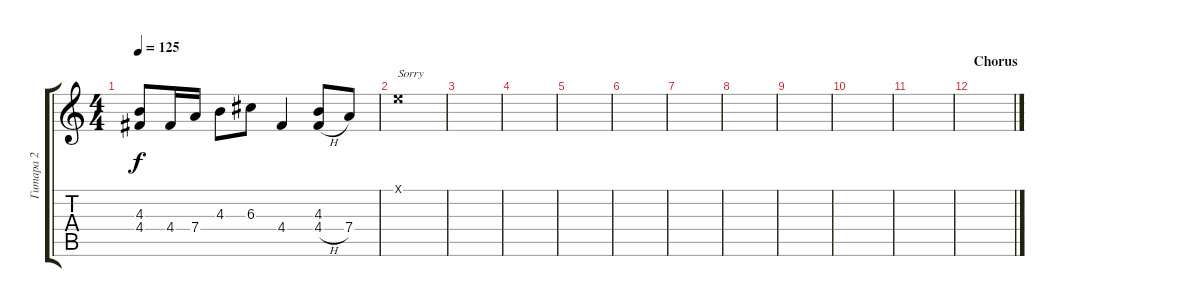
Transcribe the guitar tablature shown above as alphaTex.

\track ("Гитара 2" "Гитара 2") {instrument distortionguitar}
\staff {score tabs}
\tuning (E4 B3 G3 D3 A2 E2) {hide}
\ts (4 4)
\tempo 125
\clef g2
\ks c
(4.3 4.4).8{dy f} 4.4.16 7.4.16 4.3.8 6.3.8 4.4.4 (4.3 4.4{h}).8 7.4.8 |
0.1{x}.1{txt "Sorry"} |
|
|
|
|
|
|
|
|
|
\section ("" "Chorus")
